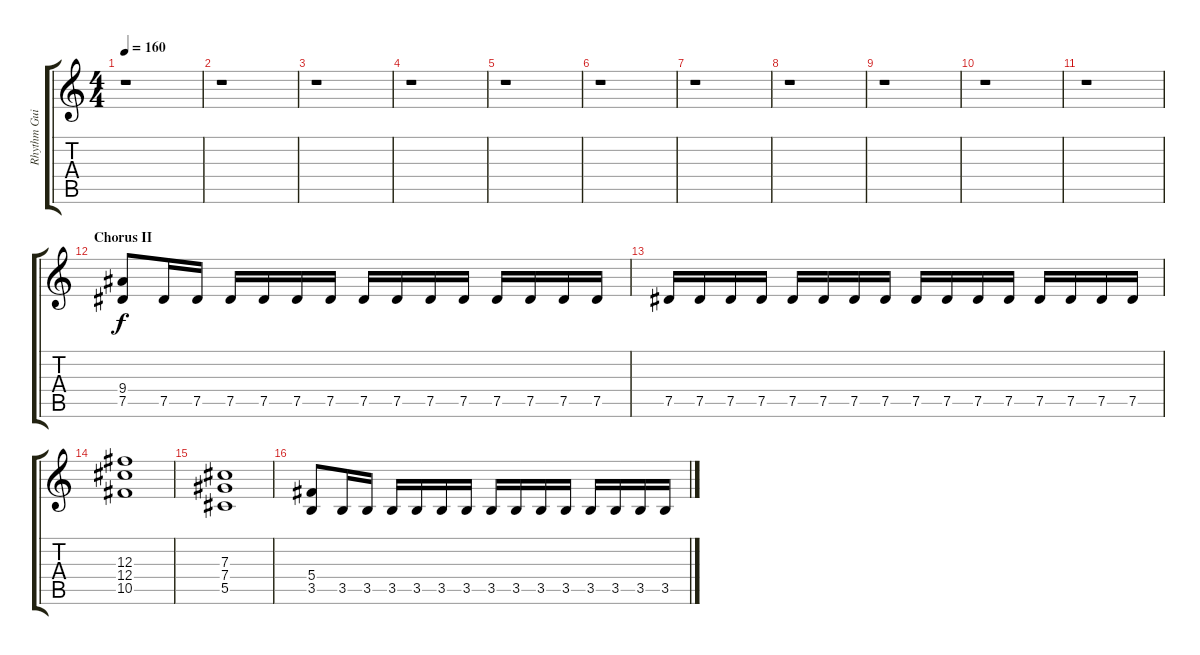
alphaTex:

\track ("Rhythm Guitar" "Rhythm Gui") {instrument electricguitarmuted}
\staff {score tabs}
\tuning (Eb4 Bb3 Gb3 Db3 Ab2 Eb2) {hide}
\ts (4 4)
\tempo 160
\clef g2
\ks c
r.1{dy f} |
r.1 |
r.1 |
r.1 |
r.1 |
r.1 |
r.1 |
r.1 |
r.1 |
r.1 |
r.1 |
\section ("" "Chorus II")
(9.4 7.5).8 7.5.16 7.5.16 7.5.16 7.5.16 7.5.16 7.5.16 7.5.16 7.5.16 7.5.16 7.5.16 7.5.16 7.5.16 7.5.16 7.5.16 |
7.5.16 7.5.16 7.5.16 7.5.16 7.5.16 7.5.16 7.5.16 7.5.16 7.5.16 7.5.16 7.5.16 7.5.16 7.5.16 7.5.16 7.5.16 7.5.16 |
(12.3 12.4 10.5).1 |
(7.3 7.4 5.5).1 |
(5.4 3.5).8 3.5.16 3.5.16 3.5.16 3.5.16 3.5.16 3.5.16 3.5.16 3.5.16 3.5.16 3.5.16 3.5.16 3.5.16 3.5.16 3.5.16
